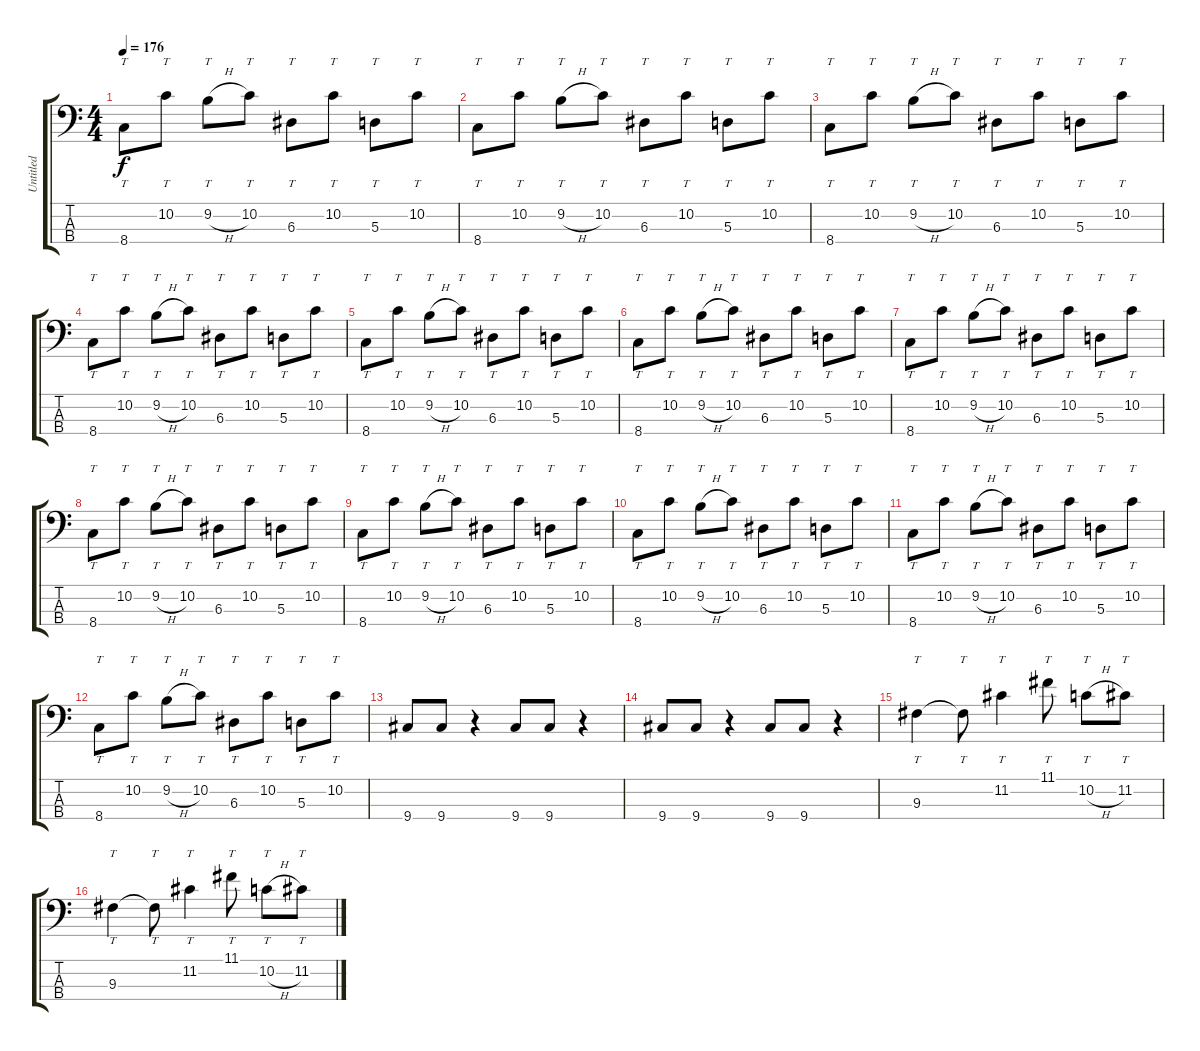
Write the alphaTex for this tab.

\track ("Untitled" "Untitled") {instrument electricbassfinger}
\staff {score tabs}
\tuning (G2 D2 A1 E1) {hide}
\ts (4 4)
\tempo 176
\clef f4
\ks c
8.4.8{tt dy f} 10.2.8{tt} 9.2{h}.8{tt} 10.2.8{tt} 6.3.8{tt} 10.2.8{tt} 5.3.8{tt} 10.2.8{tt} |
8.4.8{tt} 10.2.8{tt} 9.2{h}.8{tt} 10.2.8{tt} 6.3.8{tt} 10.2.8{tt} 5.3.8{tt} 10.2.8{tt} |
8.4.8{tt} 10.2.8{tt} 9.2{h}.8{tt} 10.2.8{tt} 6.3.8{tt} 10.2.8{tt} 5.3.8{tt} 10.2.8{tt} |
8.4.8{tt} 10.2.8{tt} 9.2{h}.8{tt} 10.2.8{tt} 6.3.8{tt} 10.2.8{tt} 5.3.8{tt} 10.2.8{tt} |
8.4.8{tt} 10.2.8{tt} 9.2{h}.8{tt} 10.2.8{tt} 6.3.8{tt} 10.2.8{tt} 5.3.8{tt} 10.2.8{tt} |
8.4.8{tt} 10.2.8{tt} 9.2{h}.8{tt} 10.2.8{tt} 6.3.8{tt} 10.2.8{tt} 5.3.8{tt} 10.2.8{tt} |
8.4.8{tt} 10.2.8{tt} 9.2{h}.8{tt} 10.2.8{tt} 6.3.8{tt} 10.2.8{tt} 5.3.8{tt} 10.2.8{tt} |
8.4.8{tt} 10.2.8{tt} 9.2{h}.8{tt} 10.2.8{tt} 6.3.8{tt} 10.2.8{tt} 5.3.8{tt} 10.2.8{tt} |
8.4.8{tt} 10.2.8{tt} 9.2{h}.8{tt} 10.2.8{tt} 6.3.8{tt} 10.2.8{tt} 5.3.8{tt} 10.2.8{tt} |
8.4.8{tt} 10.2.8{tt} 9.2{h}.8{tt} 10.2.8{tt} 6.3.8{tt} 10.2.8{tt} 5.3.8{tt} 10.2.8{tt} |
8.4.8{tt} 10.2.8{tt} 9.2{h}.8{tt} 10.2.8{tt} 6.3.8{tt} 10.2.8{tt} 5.3.8{tt} 10.2.8{tt} |
8.4.8{tt} 10.2.8{tt} 9.2{h}.8{tt} 10.2.8{tt} 6.3.8{tt} 10.2.8{tt} 5.3.8{tt} 10.2.8{tt} |
9.4.8 9.4.8 r.4 9.4.8 9.4.8 r.4 |
9.4.8 9.4.8 r.4 9.4.8 9.4.8 r.4 |
9.3.4{tt} 9.3{t}.8{tt} 11.2.4{tt} 11.1.8{tt} 10.2{h}.8{tt} 11.2.8{tt} |
9.3.4{tt} 9.3{t}.8{tt} 11.2.4{tt} 11.1.8{tt} 10.2{h}.8{tt} 11.2.8{tt}
